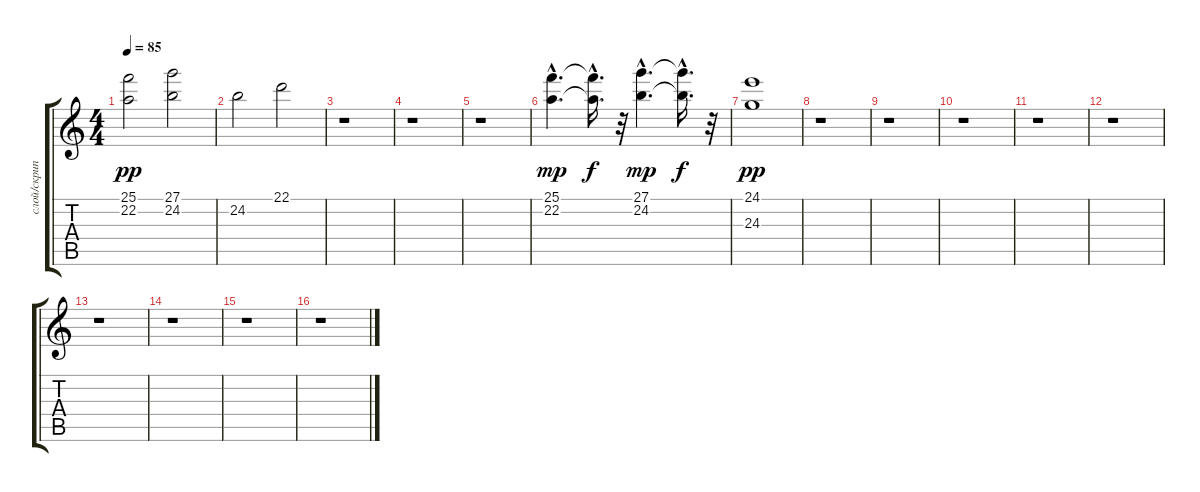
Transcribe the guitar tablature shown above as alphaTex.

\track ("слой/скрипки/" "слой/скрип") {instrument stringensemble1}
\staff {score tabs}
\tuning (E4 B3 G3 D3 A2 E2) {hide}
\ts (4 4)
\tempo 85
\clef g2
\ks c
(25.1 22.2).2{dy pp} (27.1 24.2).2 |
24.2.2 22.1.2 |
r.1 |
r.1 |
r.1 |
(25.1{hac} 22.2{hac}).4{d dy mp} (25.1{hac t} 22.2{hac t}).16{d dy f} r.32 (27.1{hac} 24.2{hac}).4{d dy mp} (27.1{hac t} 24.2{hac t}).16{d dy f} r.32 |
(24.1 24.3).1{dy pp} |
r.1 |
r.1 |
r.1 |
r.1 |
r.1 |
r.1 |
r.1 |
r.1 |
r.1
